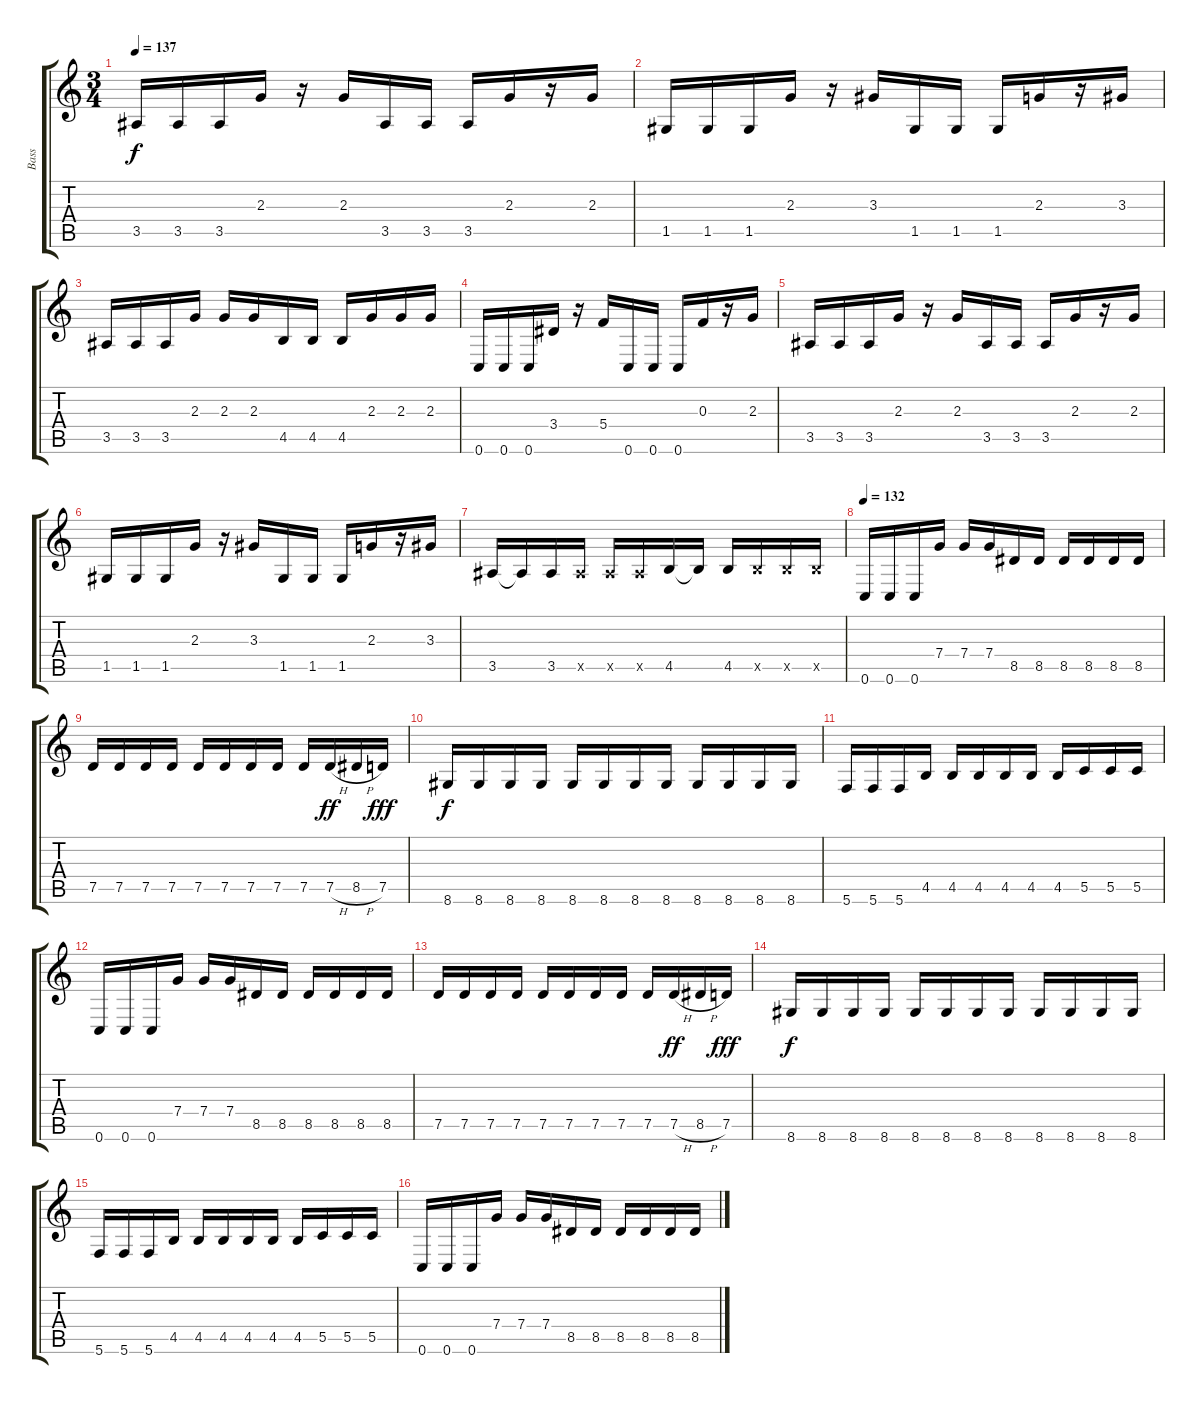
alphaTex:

\track ("Bass" "Bass") {instrument electricbassfinger}
\staff {score tabs}
\tuning (D4 A3 F3 C3 G2 C2) {hide}
\ts (3 4)
\tempo 137
\clef g2
\ks c
3.5.16{dy f} 3.5.16 3.5.16 2.3.16 r.16 2.3.16 3.5.16 3.5.16 3.5.16 2.3.16 r.16 2.3.16 |
1.5.16 1.5.16 1.5.16 2.3.16 r.16 3.3.16 1.5.16 1.5.16 1.5.16 2.3.16 r.16 3.3.16 |
3.5.16 3.5.16 3.5.16 2.3.16 2.3.16 2.3.16 4.5.16 4.5.16 4.5.16 2.3.16 2.3.16 2.3.16 |
0.6.16 0.6.16 0.6.16 3.4.16 r.16 5.4.16 0.6.16 0.6.16 0.6.16 0.3.16 r.16 2.3.16 |
3.5.16 3.5.16 3.5.16 2.3.16 r.16 2.3.16 3.5.16 3.5.16 3.5.16 2.3.16 r.16 2.3.16 |
1.5.16 1.5.16 1.5.16 2.3.16 r.16 3.3.16 1.5.16 1.5.16 1.5.16 2.3.16 r.16 3.3.16 |
3.5.16 3.5{t}.16 3.5.16 3.5{x}.16 3.5{x}.16 3.5{x}.16 4.5.16 4.5{t}.16 4.5.16 4.5{x}.16 4.5{x}.16 4.5{x}.16 |
\tempo 132
0.6.16 0.6.16 0.6.16 7.4.16 7.4.16 7.4.16 8.5.16 8.5.16 8.5.16 8.5.16 8.5.16 8.5.16 |
7.5.16 7.5.16 7.5.16 7.5.16 7.5.16 7.5.16 7.5.16 7.5.16 7.5.16 7.5{h}.16{dy ff} 8.5{h}.16 7.5.16{dy fff} |
8.6.16{dy f} 8.6.16 8.6.16 8.6.16 8.6.16 8.6.16 8.6.16 8.6.16 8.6.16 8.6.16 8.6.16 8.6.16 |
5.6.16 5.6.16 5.6.16 4.5.16 4.5.16 4.5.16 4.5.16 4.5.16 4.5.16 5.5.16 5.5.16 5.5.16 |
0.6.16 0.6.16 0.6.16 7.4.16 7.4.16 7.4.16 8.5.16 8.5.16 8.5.16 8.5.16 8.5.16 8.5.16 |
7.5.16 7.5.16 7.5.16 7.5.16 7.5.16 7.5.16 7.5.16 7.5.16 7.5.16 7.5{h}.16{dy ff} 8.5{h}.16 7.5.16{dy fff} |
8.6.16{dy f} 8.6.16 8.6.16 8.6.16 8.6.16 8.6.16 8.6.16 8.6.16 8.6.16 8.6.16 8.6.16 8.6.16 |
5.6.16 5.6.16 5.6.16 4.5.16 4.5.16 4.5.16 4.5.16 4.5.16 4.5.16 5.5.16 5.5.16 5.5.16 |
0.6.16 0.6.16 0.6.16 7.4.16 7.4.16 7.4.16 8.5.16 8.5.16 8.5.16 8.5.16 8.5.16 8.5.16
